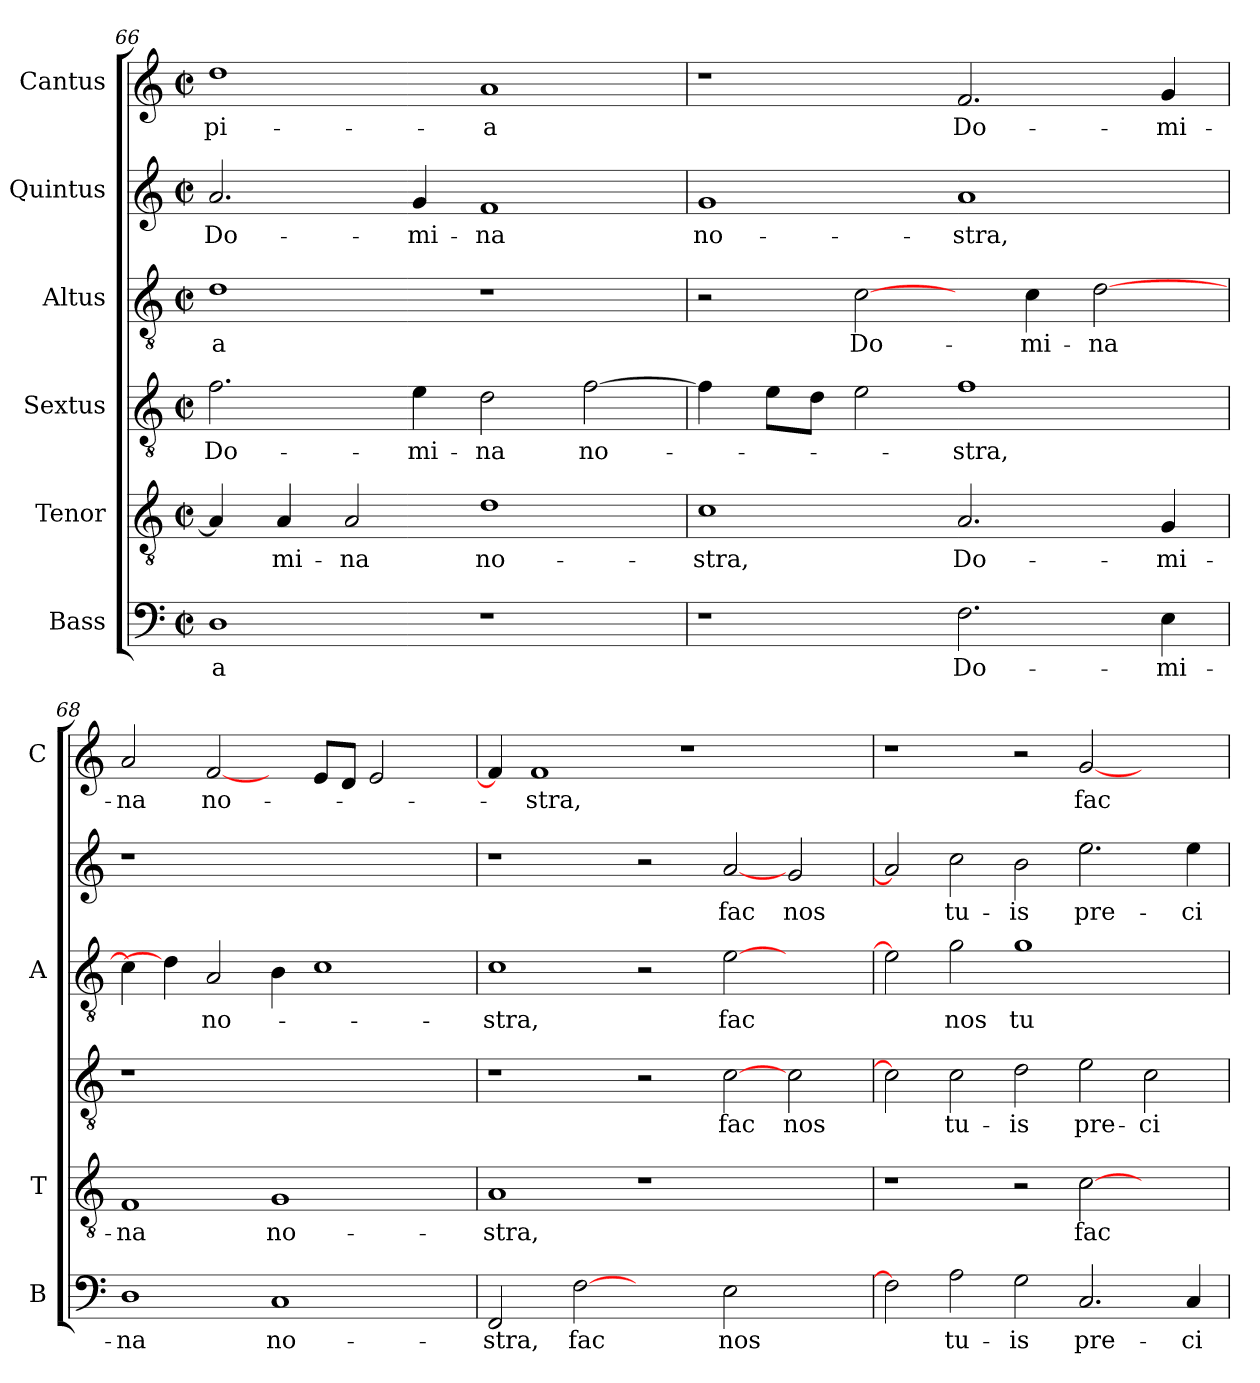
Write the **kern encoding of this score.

**kern	**text	**kern	**text	**kern	**text	**kern	**text	**kern	**text	**kern	**text
*part6	*part6	*part5	*part5	*part4	*part4	*part3	*part3	*part2	*part2	*part1	*part1
*staff6	*staff6	*staff5	*staff5	*staff4	*staff4	*staff3	*staff3	*staff2	*staff2	*staff1	*staff1
*I"Bass	*	*I"Tenor	*	*I"Sextus	*	*I"Altus	*	*I"Quintus	*	*I"Cantus	*
*I'B	*	*I'T	*	*	*	*I'A	*	*	*	*I'C	*
*clefF4	*	*clefGv2	*	*clefGv2	*	*clefGv2	*	*clefG2	*	*clefG2	*
*k[]	*	*k[]	*	*k[]	*	*k[]	*	*k[]	*	*k[]	*
*C:	*	*C:	*	*C:	*	*C:	*	*C:	*	*C:	*
*M2/2	*	*M2/2	*	*M2/2	*	*M2/2	*	*M2/2	*	*M2/2	*
*met(c|)	*	*met(c|)	*	*met(c|)	*	*met(c|)	*	*met(c|)	*	*met(c|)	*
=66	=66	=66	=66	=66	=66	=66	=66	=66	=66	=66	=66
1D	-a	4A/]	.	2.f\	Do-	1d	-a	2.a/	Do-	1dd	pi-
.	.	4A/	-mi-	.	.	.	.	.	.	.	.
.	.	2A/	-na	.	.	.	.	.	.	.	.
.	.	.	.	4e\	-mi-	.	.	4g/	-mi-	.	.
1r	.	1d	no-	2d\	-na	1r	.	1f	-na	1a	-a
.	.	.	.	[2f\	no-	.	.	.	.	.	.
=67	=67	=67	=67	=67	=67	=67	=67	=67	=67	=67	=67
1r	.	1c	-stra,	4f\]	.	2r	.	1g	no-	1r	.
.	.	.	.	8e\L	.	.	.	.	.	.	.
.	.	.	.	8d\J	.	.	.	.	.	.	.
.	.	.	.	2e\	.	[2c\	Do-	.	.	.	.
2.F\	Do-	2.A/	Do-	1f	-stra,	4ryy	.	1a	-stra,	2.f/	Do-
.	.	.	.	.	.	4c\	-mi-	.	.	.	.
.	.	.	.	.	.	[2d\	-na	.	.	.	.
4E\	-mi-	4G/	-mi-	.	.	.	.	.	.	4g/	-mi-
!!LO:LB:g=z
=68	=68	=68	=68	=68	=68	=68	=68	=68	=68	=68	=68
1D	-na	1F	-na	1r	.	4c\]	.	1r	.	2a/	-na
.	.	.	.	.	.	4d\]	.	.	.	.	.
.	.	.	.	.	.	2A/	no-	.	.	[2f/	no-
1C	no-	1G	no-	1ryy	.	4B\	.	1ryy	.	4ryy	.
.	.	.	.	.	.	1c	.	.	.	8e/L	.
.	.	.	.	.	.	.	.	.	.	8d/J	.
.	.	.	.	.	.	.	.	.	.	2e/	.
4ryy	.	4ryy	.	4ryy	.	.	.	4ryy	.	4ryy	.
=69	=69	=69	=69	=69	=69	=69	=69	=69	=69	=69	=69
2FF/	-stra,	1A	-stra,	1r	.	1c	-stra,	1r	.	4f/]	.
.	.	.	.	.	.	.	.	.	.	1f	-stra,
[2F	fac	.	.	.	.	.	.	.	.	.	.
2ryy	.	1r	.	2r	.	2r	.	2r	.	.	.
.	.	.	.	.	.	.	.	.	.	1r	.
2E\	nos	.	.	[2c	fac	[2e\	fac	[2a	fac	.	.
2ryy	.	2ryy	.	2c\	nos	2ryy	.	2g/	nos	.	.
.	.	.	.	.	.	.	.	.	.	4ryy	.
=70	=70	=70	=70	=70	=70	=70	=70	=70	=70	=70	=70
2F]	.	1r	.	2c]	.	2e\]	.	2a]	.	1r	.
2A\	tu-	.	.	2c\	tu-	2g\	nos	2cc\	tu-	.	.
2G\	-is	2r	.	2d\	-is	1g	tu-	2b\	-is	2r	.
2.C/	pre-	[2c\	fac	2e\	pre-	.	.	2.ee\	pre-	[2g/	fac
.	.	2ryy	.	2c\	-ci-	2ryy	.	.	.	2ryy	.
4C/	-ci-	.	.	.	.	.	.	4ee\	-ci-	.	.
=	=	=	=	=	=	=	=	=	=	=	=
*-	*-	*-	*-	*-	*-	*-	*-	*-	*-	*-	*-
